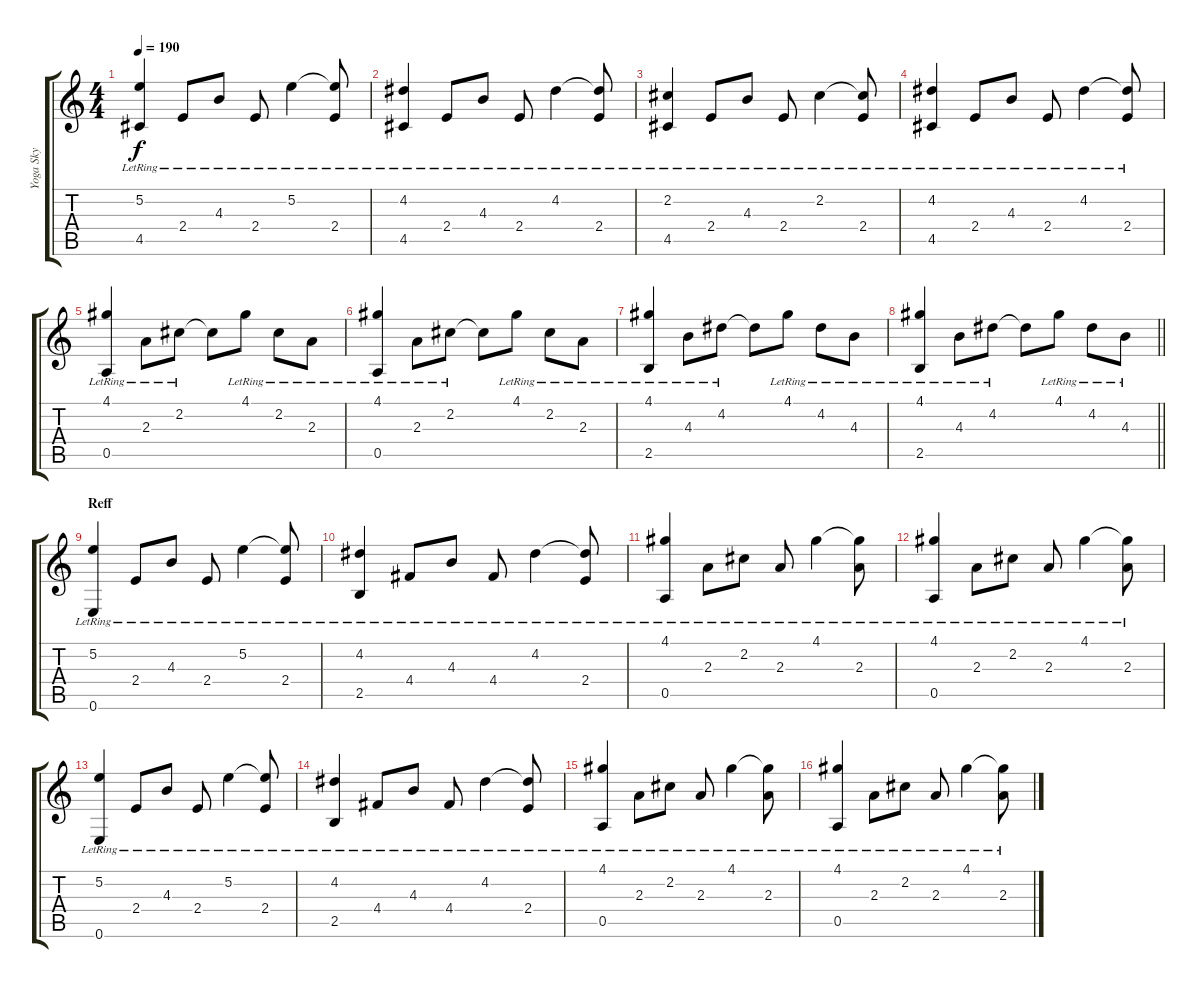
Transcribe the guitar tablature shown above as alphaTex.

\track ("Yoga Sky" "Yoga Sky") {instrument acousticguitarnylon}
\staff {score tabs}
\tuning (E4 B3 G3 D3 A2 E2) {hide}
\ts (4 4)
\tempo 190
\clef g2
\ks c
(5.2{lr} 4.5{lr}).4{dy f} 2.4{lr}.8 4.3{lr}.8 2.4{lr}.8 5.2{lr}.4 (5.2{t} 2.4{lr}).8 |
(4.2{lr} 4.5{lr}).4 2.4{lr}.8 4.3{lr}.8 2.4{lr}.8 4.2{lr}.4 (4.2{t} 2.4{lr}).8 |
(2.2{lr} 4.5{lr}).4 2.4{lr}.8 4.3{lr}.8 2.4{lr}.8 2.2{lr}.4 (2.2{t} 2.4{lr}).8 |
(4.2{lr} 4.5{lr}).4 2.4{lr}.8 4.3{lr}.8 2.4{lr}.8 4.2{lr}.4 (4.2{t} 2.4{lr}).8 |
(4.1{lr} 0.5{lr}).4 2.3{lr}.8 2.2{lr}.8 2.2{t}.8 4.1{lr}.8 2.2{lr}.8 2.3{lr}.8 |
(4.1{lr} 0.5{lr}).4 2.3{lr}.8 2.2{lr}.8 2.2{t}.8 4.1{lr}.8 2.2{lr}.8 2.3{lr}.8 |
(4.1{lr} 2.5{lr}).4 4.3{lr}.8 4.2{lr}.8 4.2{t}.8 4.1{lr}.8 4.2{lr}.8 4.3{lr}.8 |
\barLineRight lightlight
(4.1{lr} 2.5{lr}).4 4.3{lr}.8 4.2{lr}.8 4.2{t}.8 4.1{lr}.8 4.2{lr}.8 4.3{lr}.8 |
\section ("" "Reff")
(5.2{lr} 0.6{lr}).4 2.4{lr}.8 4.3{lr}.8 2.4{lr}.8 5.2{lr}.4 (5.2{t} 2.4{lr}).8 |
(4.2{lr} 2.5{lr}).4 4.4{lr}.8 4.3{lr}.8 4.4{lr}.8 4.2{lr}.4 (4.2{t} 2.4{lr}).8 |
(4.1{lr} 0.5{lr}).4 2.3{lr}.8 2.2{lr}.8 2.3{lr}.8 4.1{lr}.4 (4.1{t} 2.3{lr}).8 |
(4.1{lr} 0.5{lr}).4 2.3{lr}.8 2.2{lr}.8 2.3{lr}.8 4.1{lr}.4 (4.1{t} 2.3{lr}).8 |
(5.2{lr} 0.6{lr}).4 2.4{lr}.8 4.3{lr}.8 2.4{lr}.8 5.2{lr}.4 (5.2{t} 2.4{lr}).8 |
(4.2{lr} 2.5{lr}).4 4.4{lr}.8 4.3{lr}.8 4.4{lr}.8 4.2{lr}.4 (4.2{t} 2.4{lr}).8 |
(4.1{lr} 0.5{lr}).4 2.3{lr}.8 2.2{lr}.8 2.3{lr}.8 4.1{lr}.4 (4.1{t} 2.3{lr}).8 |
(4.1{lr} 0.5{lr}).4 2.3{lr}.8 2.2{lr}.8 2.3{lr}.8 4.1{lr}.4 (4.1{t} 2.3{lr}).8
